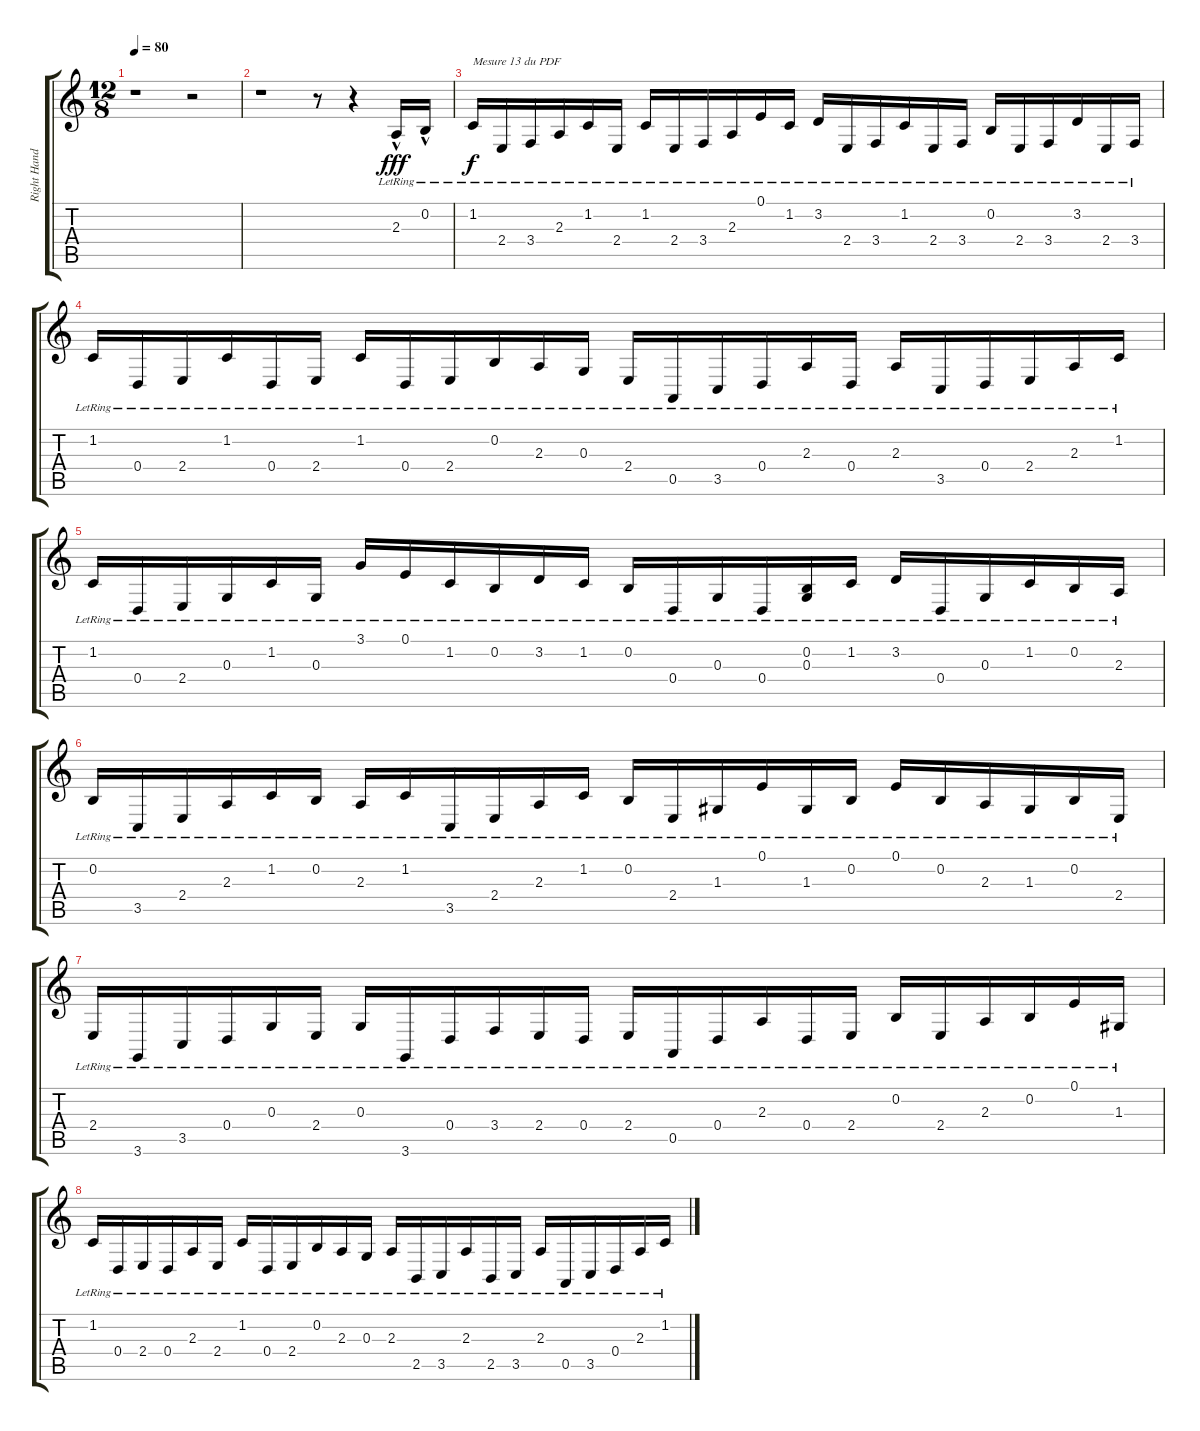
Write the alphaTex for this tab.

\track ("Right Hand" "Right Hand") {instrument acousticgrandpiano}
\staff {score tabs}
\tuning (E4 B3 G3 D3 A2 E2) {hide}
\ts (12 8)
\tempo 80
\clef g2
\ks c
r.1{dy f} r.2 |
r.1 r.8 r.4 2.3{hac lr}.16{dy fff} 0.2{hac lr}.16 |
1.2{lr}.16{txt "Mesure 13 du PDF" dy f} 2.4{lr}.16 3.4{lr}.16 2.3{lr}.16 1.2{lr}.16 2.4{lr}.16 1.2{lr}.16 2.4{lr}.16 3.4{lr}.16 2.3{lr}.16 0.1{lr}.16 1.2{lr}.16 3.2{lr}.16 2.4{lr}.16 3.4{lr}.16 1.2{lr}.16 2.4{lr}.16 3.4{lr}.16 0.2{lr}.16 2.4{lr}.16 3.4{lr}.16 3.2{lr}.16 2.4{lr}.16 3.4{lr}.16 |
1.2{lr}.16 0.4{lr}.16 2.4{lr}.16 1.2{lr}.16 0.4{lr}.16 2.4{lr}.16 1.2{lr}.16 0.4{lr}.16 2.4{lr}.16 0.2{lr}.16 2.3{lr}.16 0.3{lr}.16 2.4{lr}.16 0.5{lr}.16 3.5{lr}.16 0.4{lr}.16 2.3{lr}.16 0.4{lr}.16 2.3{lr}.16 3.5{lr}.16 0.4{lr}.16 2.4{lr}.16 2.3{lr}.16 1.2{lr}.16 |
1.2{lr}.16 0.4{lr}.16 2.4{lr}.16 0.3{lr}.16 1.2{lr}.16 0.3{lr}.16 3.1{lr}.16 0.1{lr}.16 1.2{lr}.16 0.2{lr}.16 3.2{lr}.16 1.2{lr}.16 0.2{lr}.16 0.4{lr}.16 0.3{lr}.16 0.4{lr}.16 (0.2{lr} 0.3{lr}).16 1.2{lr}.16 3.2{lr}.16 0.4{lr}.16 0.3{lr}.16 1.2{lr}.16 0.2{lr}.16 2.3{lr}.16 |
0.2{lr}.16 3.5{lr}.16 2.4{lr}.16 2.3{lr}.16 1.2{lr}.16 0.2{lr}.16 2.3{lr}.16 1.2{lr}.16 3.5{lr}.16 2.4{lr}.16 2.3{lr}.16 1.2{lr}.16 0.2{lr}.16 2.4{lr}.16 1.3{lr}.16 0.1{lr}.16 1.3{lr}.16 0.2{lr}.16 0.1{lr}.16 0.2{lr}.16 2.3{lr}.16 1.3{lr}.16 0.2{lr}.16 2.4{lr}.16 |
2.4{lr}.16 3.6{lr}.16 3.5{lr}.16 0.4{lr}.16 0.3{lr}.16 2.4{lr}.16 0.3{lr}.16 3.6{lr}.16 0.4{lr}.16 3.4{lr}.16 2.4{lr}.16 0.4{lr}.16 2.4{lr}.16 0.5{lr}.16 0.4{lr}.16 2.3{lr}.16 0.4{lr}.16 2.4{lr}.16 0.2{lr}.16 2.4{lr}.16 2.3{lr}.16 0.2{lr}.16 0.1{lr}.16 1.3{lr}.16 |
1.2{lr}.16 0.4{lr}.16 2.4{lr}.16 0.4{lr}.16 2.3{lr}.16 2.4{lr}.16 1.2{lr}.16 0.4{lr}.16 2.4{lr}.16 0.2{lr}.16 2.3{lr}.16 0.3{lr}.16 2.3{lr}.16 2.5{lr}.16 3.5{lr}.16 2.3{lr}.16 2.5{lr}.16 3.5{lr}.16 2.3{lr}.16 0.5{lr}.16 3.5{lr}.16 0.4{lr}.16 2.3{lr}.16 1.2{lr}.16
